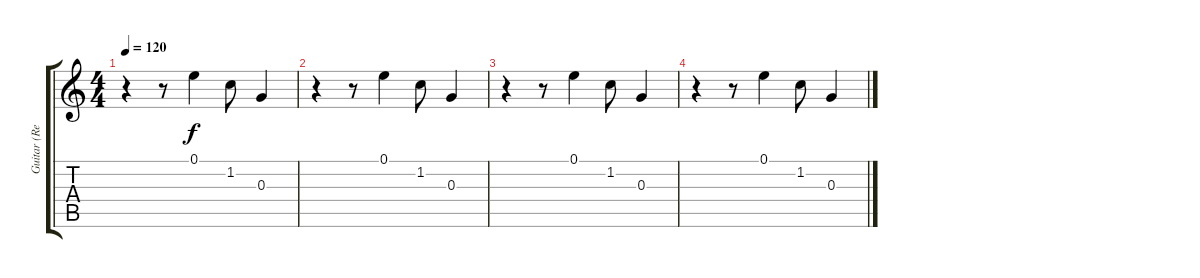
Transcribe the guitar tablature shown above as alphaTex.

\track ("Guitar (Reverb)" "Guitar (Re") {instrument distortionguitar}
\staff {score tabs}
\tuning (E4 B3 G3 D3 A2 E2) {hide}
\ts (4 4)
\tempo 120
\clef g2
\ks c
r.4{dy f volume 9} r.8 0.1.4 1.2.8 0.3.4 |
r.4{volume 7} r.8 0.1.4 1.2.8 0.3.4 |
r.4{volume 3} r.8 0.1.4 1.2.8 0.3.4 |
r.4{volume 0} r.8 0.1.4 1.2.8 0.3.4
